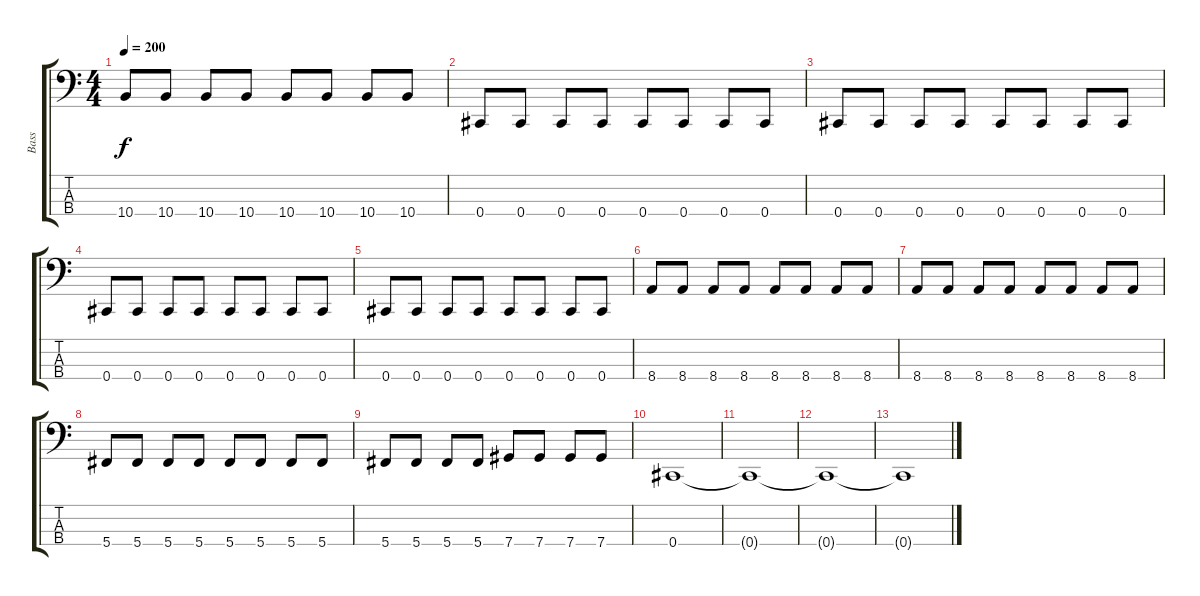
\track ("Bass" "Bass") {instrument electricbassfinger}
\staff {score tabs}
\tuning (Gb2 Db2 Ab1 Db1) {hide}
\ts (4 4)
\tempo 200
\clef f4
\ks c
10.4.8{dy f} 10.4.8 10.4.8 10.4.8 10.4.8 10.4.8 10.4.8 10.4.8 |
0.4.8 0.4.8 0.4.8 0.4.8 0.4.8 0.4.8 0.4.8 0.4.8 |
0.4.8 0.4.8 0.4.8 0.4.8 0.4.8 0.4.8 0.4.8 0.4.8 |
0.4.8 0.4.8 0.4.8 0.4.8 0.4.8 0.4.8 0.4.8 0.4.8 |
0.4.8 0.4.8 0.4.8 0.4.8 0.4.8 0.4.8 0.4.8 0.4.8 |
8.4.8 8.4.8 8.4.8 8.4.8 8.4.8 8.4.8 8.4.8 8.4.8 |
8.4.8 8.4.8 8.4.8 8.4.8 8.4.8 8.4.8 8.4.8 8.4.8 |
5.4.8 5.4.8 5.4.8 5.4.8 5.4.8 5.4.8 5.4.8 5.4.8 |
5.4.8 5.4.8 5.4.8 5.4.8 7.4.8 7.4.8 7.4.8 7.4.8 |
0.4.1 |
0.4{t}.1 |
0.4{t}.1 |
0.4{t}.1
